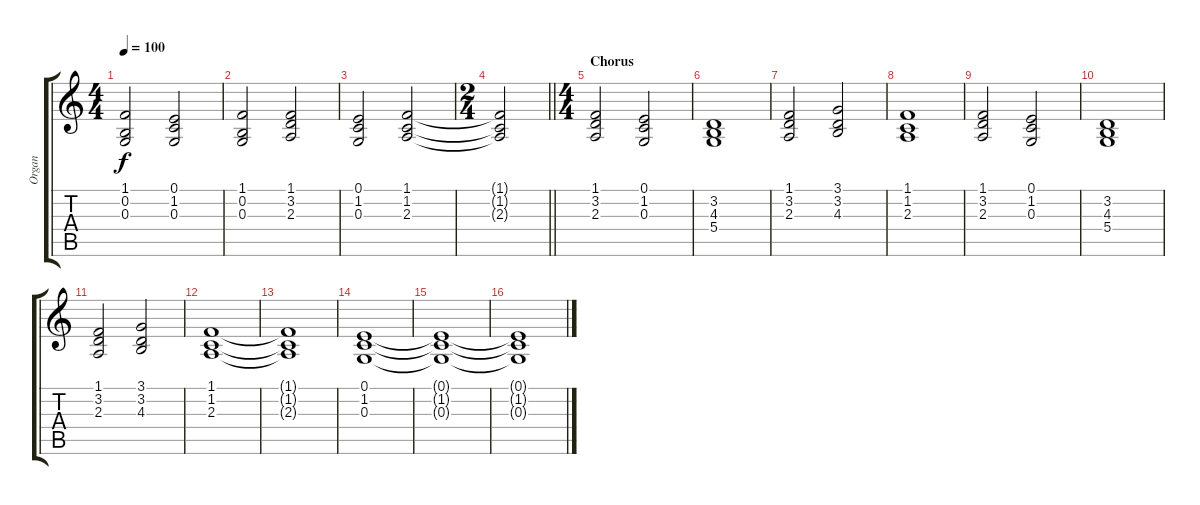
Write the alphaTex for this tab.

\track ("Organ" "Organ") {instrument drawbarorgan}
\staff {score tabs}
\tuning (E4 B3 G3 D3 A2 E2) {hide}
\ts (4 4)
\tempo 100
\clef g2
\ks c
(1.1 0.2 0.3).2{dy f} (0.1 1.2 0.3).2 |
(1.1 0.2 0.3).2 (1.1 3.2 2.3).2 |
(0.1 1.2 0.3).2 (1.1 1.2 2.3).2 |
\ts (2 4)
\barLineRight lightlight
(1.1{t} 1.2{t} 2.3{t}).2 |
\ts (4 4)
\section ("" "Chorus")
(1.1 3.2 2.3).2 (0.1 1.2 0.3).2 |
(3.2 4.3 5.4).1 |
(1.1 3.2 2.3).2 (3.1 3.2 4.3).2 |
(1.1 1.2 2.3).1 |
(1.1 3.2 2.3).2 (0.1 1.2 0.3).2 |
(3.2 4.3 5.4).1 |
(1.1 3.2 2.3).2 (3.1 3.2 4.3).2 |
(1.1 1.2 2.3).1 |
(1.1{t} 1.2{t} 2.3{t}).1 |
(0.1 1.2 0.3).1 |
(0.1{t} 1.2{t} 0.3{t}).1 |
(0.1{t} 1.2{t} 0.3{t}).1
